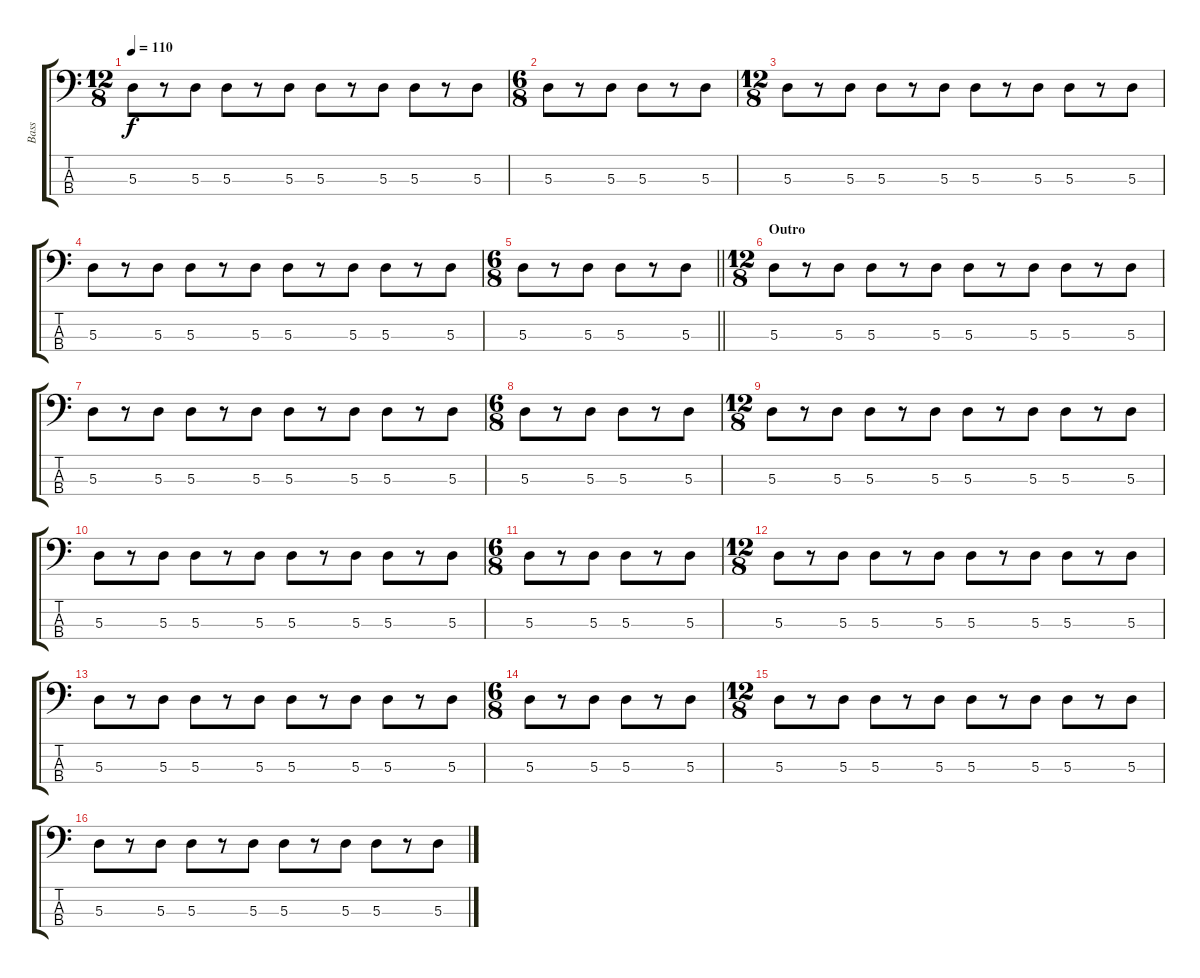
\track ("Bass" "Bass") {instrument electricbassfinger}
\staff {score tabs}
\tuning (G2 D2 A1 E1) {hide}
\ts (12 8)
\tempo 110
\clef f4
\ks c
5.3.8{dy f} r.8 5.3.8 5.3.8 r.8 5.3.8 5.3.8 r.8 5.3.8 5.3.8 r.8 5.3.8 |
\ts (6 8)
5.3.8 r.8 5.3.8 5.3.8 r.8 5.3.8 |
\ts (12 8)
5.3.8 r.8 5.3.8 5.3.8 r.8 5.3.8 5.3.8 r.8 5.3.8 5.3.8 r.8 5.3.8 |
5.3.8 r.8 5.3.8 5.3.8 r.8 5.3.8 5.3.8 r.8 5.3.8 5.3.8 r.8 5.3.8 |
\ts (6 8)
\barLineRight lightlight
5.3.8 r.8 5.3.8 5.3.8 r.8 5.3.8 |
\ts (12 8)
\section ("" "Outro")
5.3.8 r.8 5.3.8 5.3.8 r.8 5.3.8 5.3.8 r.8 5.3.8 5.3.8 r.8 5.3.8 |
5.3.8 r.8 5.3.8 5.3.8 r.8 5.3.8 5.3.8 r.8 5.3.8 5.3.8 r.8 5.3.8 |
\ts (6 8)
5.3.8 r.8 5.3.8 5.3.8 r.8 5.3.8 |
\ts (12 8)
5.3.8 r.8 5.3.8 5.3.8 r.8 5.3.8 5.3.8 r.8 5.3.8 5.3.8 r.8 5.3.8 |
5.3.8 r.8 5.3.8 5.3.8 r.8 5.3.8 5.3.8 r.8 5.3.8 5.3.8 r.8 5.3.8 |
\ts (6 8)
5.3.8 r.8 5.3.8 5.3.8 r.8 5.3.8 |
\ts (12 8)
5.3.8 r.8 5.3.8 5.3.8 r.8 5.3.8 5.3.8 r.8 5.3.8 5.3.8 r.8 5.3.8 |
5.3.8 r.8 5.3.8 5.3.8 r.8 5.3.8 5.3.8 r.8 5.3.8 5.3.8 r.8 5.3.8 |
\ts (6 8)
5.3.8 r.8 5.3.8 5.3.8 r.8 5.3.8 |
\ts (12 8)
5.3.8 r.8 5.3.8 5.3.8 r.8 5.3.8 5.3.8 r.8 5.3.8 5.3.8 r.8 5.3.8 |
5.3.8 r.8 5.3.8 5.3.8 r.8 5.3.8 5.3.8 r.8 5.3.8 5.3.8 r.8 5.3.8
